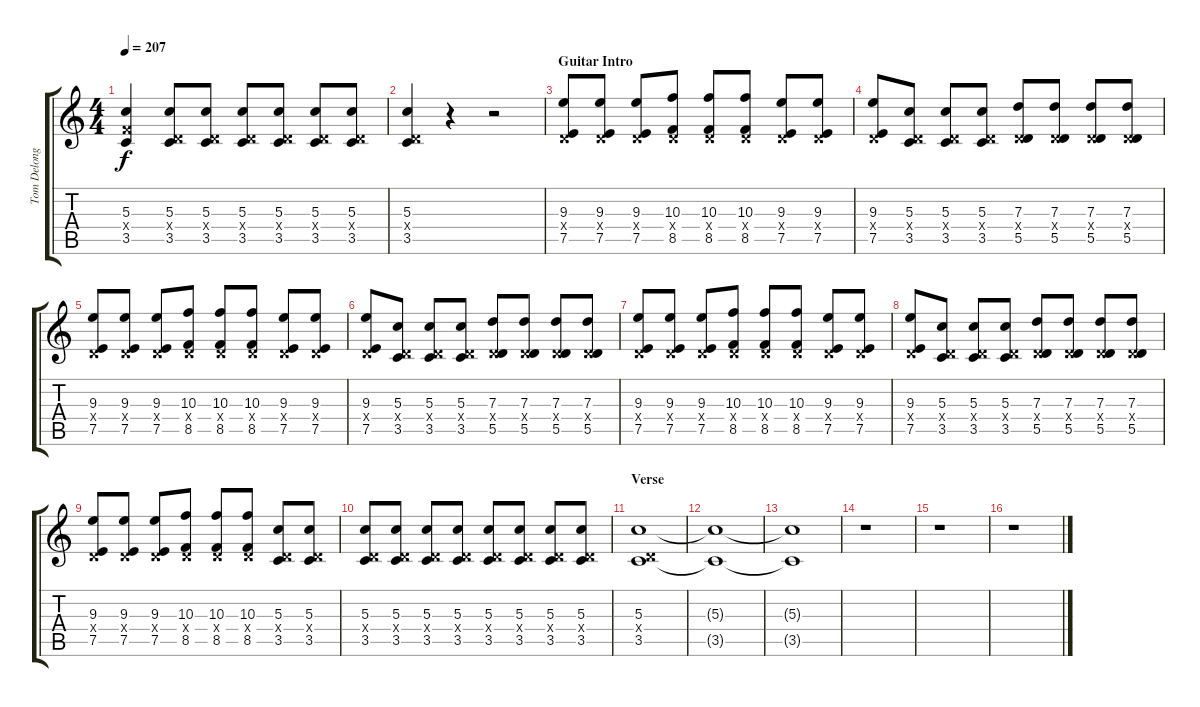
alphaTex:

\track ("Tom Delong (Distortion 1)" "Tom Delong") {instrument distortionguitar}
\staff {score tabs}
\tuning (E4 B3 G3 D3 A2 E2) {hide}
\ts (4 4)
\tempo 207
\clef g2
\ks c
(5.3 3.4{x} 3.5).4{dy f} (5.3 0.4{x} 3.5).8 (5.3 0.4{x} 3.5).8 (5.3 0.4{x} 3.5).8 (5.3 0.4{x} 3.5).8 (5.3 0.4{x} 3.5).8 (5.3 0.4{x} 3.5).8 |
(5.3 0.4{x} 3.5).4 r.4 r.2 |
\section ("" "Guitar Intro")
(9.3 0.4{x} 7.5).8 (9.3 0.4{x} 7.5).8 (9.3 0.4{x} 7.5).8 (10.3 0.4{x} 8.5).8 (10.3 0.4{x} 8.5).8 (10.3 0.4{x} 8.5).8 (9.3 0.4{x} 7.5).8 (9.3 0.4{x} 7.5).8 |
(9.3 0.4{x} 7.5).8 (5.3 0.4{x} 3.5).8 (5.3 0.4{x} 3.5).8 (5.3 0.4{x} 3.5).8 (7.3 0.4{x} 5.5).8 (7.3 0.4{x} 5.5).8 (7.3 0.4{x} 5.5).8 (7.3 0.4{x} 5.5).8 |
(9.3 0.4{x} 7.5).8 (9.3 0.4{x} 7.5).8 (9.3 0.4{x} 7.5).8 (10.3 0.4{x} 8.5).8 (10.3 0.4{x} 8.5).8 (10.3 0.4{x} 8.5).8 (9.3 0.4{x} 7.5).8 (9.3 0.4{x} 7.5).8 |
(9.3 0.4{x} 7.5).8 (5.3 0.4{x} 3.5).8 (5.3 0.4{x} 3.5).8 (5.3 0.4{x} 3.5).8 (7.3 0.4{x} 5.5).8 (7.3 0.4{x} 5.5).8 (7.3 0.4{x} 5.5).8 (7.3 0.4{x} 5.5).8 |
(9.3 0.4{x} 7.5).8 (9.3 0.4{x} 7.5).8 (9.3 0.4{x} 7.5).8 (10.3 0.4{x} 8.5).8 (10.3 0.4{x} 8.5).8 (10.3 0.4{x} 8.5).8 (9.3 0.4{x} 7.5).8 (9.3 0.4{x} 7.5).8 |
(9.3 0.4{x} 7.5).8 (5.3 0.4{x} 3.5).8 (5.3 0.4{x} 3.5).8 (5.3 0.4{x} 3.5).8 (7.3 0.4{x} 5.5).8 (7.3 0.4{x} 5.5).8 (7.3 0.4{x} 5.5).8 (7.3 0.4{x} 5.5).8 |
(9.3 0.4{x} 7.5).8 (9.3 0.4{x} 7.5).8 (9.3 0.4{x} 7.5).8 (10.3 0.4{x} 8.5).8 (10.3 0.4{x} 8.5).8 (10.3 0.4{x} 8.5).8 (5.3 0.4{x} 3.5).8 (5.3 0.4{x} 3.5).8 |
(5.3 0.4{x} 3.5).8 (5.3 0.4{x} 3.5).8 (5.3 0.4{x} 3.5).8 (5.3 0.4{x} 3.5).8 (5.3 0.4{x} 3.5).8 (5.3 0.4{x} 3.5).8 (5.3 0.4{x} 3.5).8 (5.3 0.4{x} 3.5).8 |
\section ("" "Verse")
(5.3 0.4{x} 3.5).1 |
(5.3{t} 3.5{t}).1 |
(5.3{t} 3.5{t}).1 |
r.1 |
r.1 |
r.1
